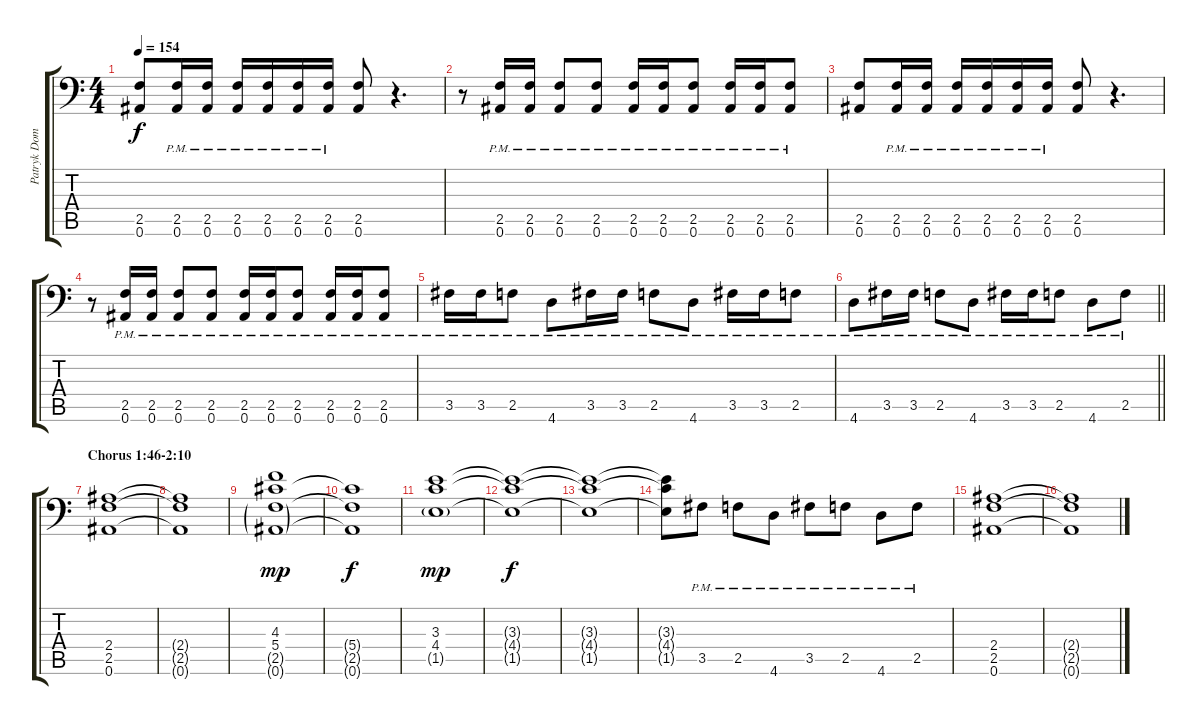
\track ("Patryk Dominik \"Seth\" Sztyber" "Patryk Dom") {instrument distortionguitar}
\staff {score tabs}
\tuning (Bb3 F3 Db3 Ab2 Eb2 Bb1) {hide}
\ts (4 4)
\tempo 154
\clef f4
\ks c
(2.5 0.6).8{dy f} (2.5{pm} 0.6{pm}).16 (2.5{pm} 0.6{pm}).16 (2.5{pm} 0.6{pm}).16 (2.5{pm} 0.6{pm}).16 (2.5{pm} 0.6{pm}).16 (2.5{pm} 0.6{pm}).16 (2.5 0.6).8 r.4{d} |
r.8 (2.5{pm} 0.6{pm}).16 (2.5{pm} 0.6{pm}).16 (2.5{pm} 0.6{pm}).8 (2.5{pm} 0.6{pm}).8 (2.5{pm} 0.6{pm}).16 (2.5{pm} 0.6{pm}).16 (2.5{pm} 0.6{pm}).8 (2.5{pm} 0.6{pm}).16 (2.5{pm} 0.6{pm}).16 (2.5{pm} 0.6{pm}).8 |
(2.5 0.6).8 (2.5{pm} 0.6{pm}).16 (2.5{pm} 0.6{pm}).16 (2.5{pm} 0.6{pm}).16 (2.5{pm} 0.6{pm}).16 (2.5{pm} 0.6{pm}).16 (2.5{pm} 0.6{pm}).16 (2.5 0.6).8 r.4{d} |
r.8 (2.5{pm} 0.6{pm}).16 (2.5{pm} 0.6{pm}).16 (2.5{pm} 0.6{pm}).8 (2.5{pm} 0.6{pm}).8 (2.5{pm} 0.6{pm}).16 (2.5{pm} 0.6{pm}).16 (2.5{pm} 0.6{pm}).8 (2.5{pm} 0.6{pm}).16 (2.5{pm} 0.6{pm}).16 (2.5{pm} 0.6{pm}).8 |
3.5{pm}.16 3.5{pm}.16 2.5{pm}.8 4.6{pm}.8 3.5{pm}.16 3.5{pm}.16 2.5{pm}.8 4.6{pm}.8 3.5{pm}.16 3.5{pm}.16 2.5{pm}.8 |
\barLineRight lightlight
4.6{pm}.8 3.5{pm}.16 3.5{pm}.16 2.5{pm}.8 4.6{pm}.8 3.5{pm}.16 3.5{pm}.16 2.5{pm}.8 4.6{pm}.8 2.5{pm}.8 |
\section ("" "Chorus 1:46-2:10")
(2.4 2.5 0.6).1 |
(2.4{t} 2.5{t} 0.6{t}).1 |
(4.3 5.4 2.5{g} 0.6{g}).1{dy mp} |
(5.4{t} 2.5{t} 0.6{t}).1{dy f} |
(3.3 4.4 1.5{g}).1{dy mp} |
(3.3{t} 4.4{t} 1.5{t}).1{dy f} |
(3.3{t} 4.4{t} 1.5{t}).1 |
(3.3{t} 4.4{t} 1.5{t}).8 3.5{pm}.8 2.5{pm}.8 4.6{pm}.8 3.5{pm}.8 2.5{pm}.8 4.6{pm}.8 2.5{pm}.8 |
(2.4 2.5 0.6).1 |
(2.4{t} 2.5{t} 0.6{t}).1
